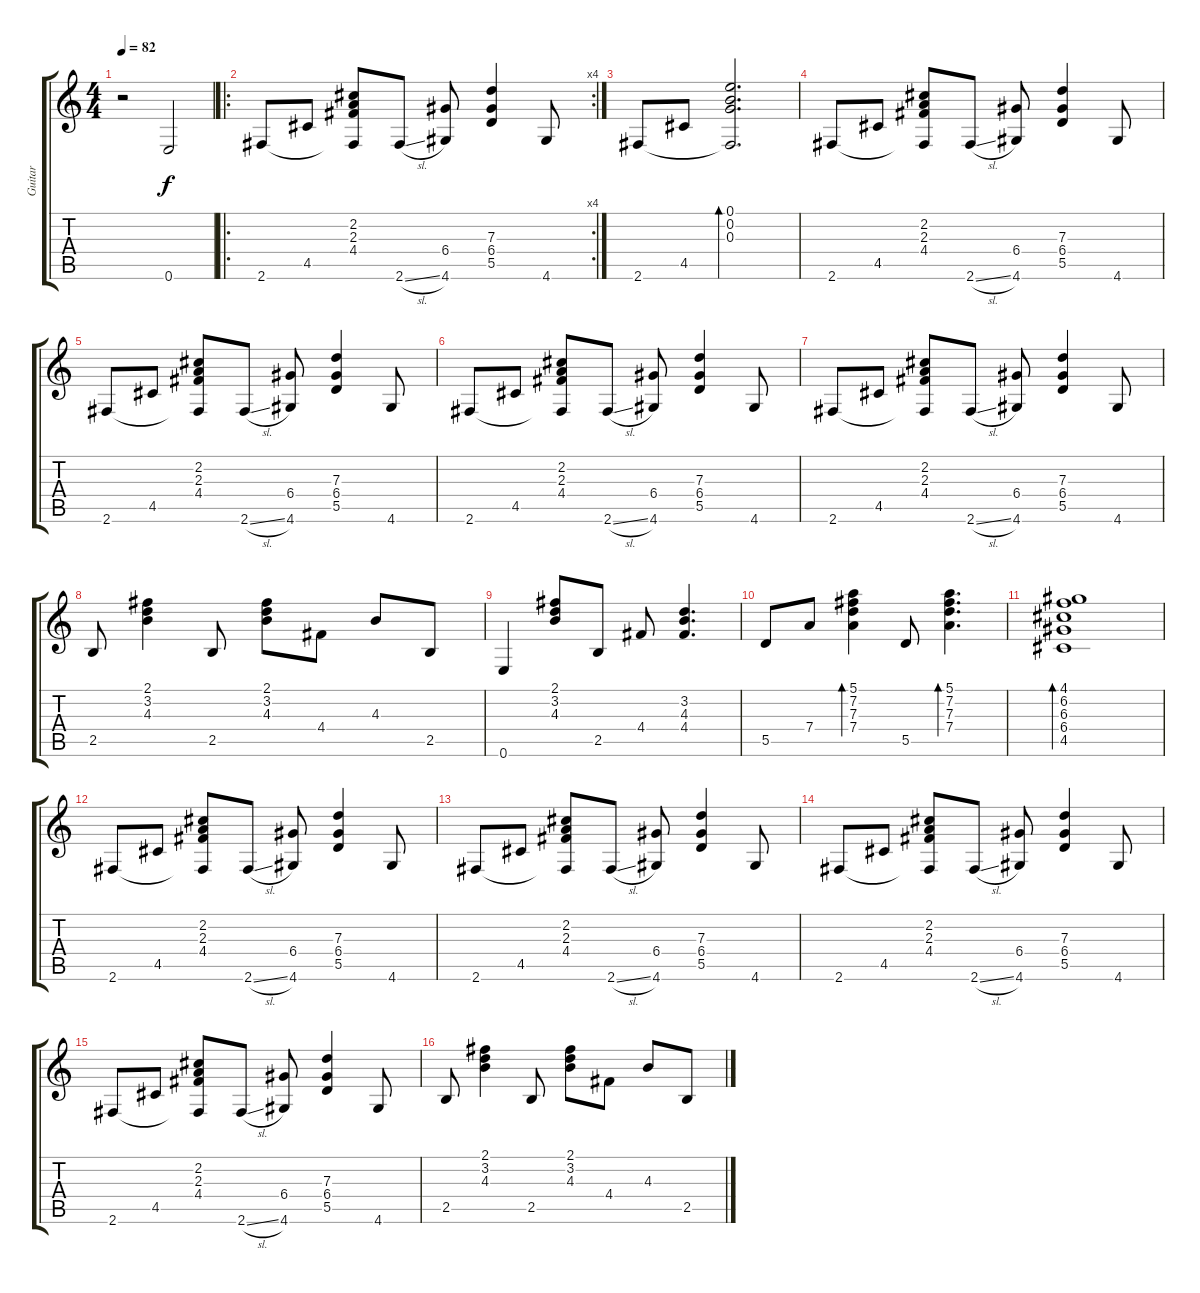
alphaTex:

\track ("Guitar" "Guitar") {instrument acousticguitarnylon}
\staff {score tabs}
\tuning (E4 B3 G3 D3 A2 E2) {hide}
\ts (4 4)
\tempo 82
\clef g2
\ks c
r.2{dy f instrument acousticguitarnylon} 0.6.2 |
\ro
\rc 4
2.6.8 4.5.8 (2.2 2.3 4.4 2.6{t}).8 2.6{sl}.8 (6.4 4.6).8 (7.3 6.4 5.5).4 4.6.8 |
2.6.8 4.5.8 (0.1 0.2 0.3 2.6{t}).2{d bd 120} |
2.6.8 4.5.8 (2.2 2.3 4.4 2.6{t}).8 2.6{sl}.8 (6.4 4.6).8 (7.3 6.4 5.5).4 4.6.8 |
2.6.8 4.5.8 (2.2 2.3 4.4 2.6{t}).8 2.6{sl}.8 (6.4 4.6).8 (7.3 6.4 5.5).4 4.6.8 |
2.6.8 4.5.8 (2.2 2.3 4.4 2.6{t}).8 2.6{sl}.8 (6.4 4.6).8 (7.3 6.4 5.5).4 4.6.8 |
2.6.8 4.5.8 (2.2 2.3 4.4 2.6{t}).8 2.6{sl}.8 (6.4 4.6).8 (7.3 6.4 5.5).4 4.6.8 |
2.5.8 (2.1 3.2 4.3).4 2.5.8 (2.1 3.2 4.3).8 4.4.8 4.3.8 2.5.8 |
0.6.4 (2.1 3.2 4.3).8 2.5.8 4.4.8 (3.2 4.3 4.4).4{d} |
5.5.8 7.4.8 (5.1 7.2 7.3 7.4).4{bd 240} 5.5.8 (5.1 7.2 7.3 7.4).4{d bd 120} |
(4.1 6.2 6.3 6.4 4.5).1{bd 120} |
2.6.8 4.5.8 (2.2 2.3 4.4 2.6{t}).8 2.6{sl}.8 (6.4 4.6).8 (7.3 6.4 5.5).4 4.6.8 |
2.6.8 4.5.8 (2.2 2.3 4.4 2.6{t}).8 2.6{sl}.8 (6.4 4.6).8 (7.3 6.4 5.5).4 4.6.8 |
2.6.8 4.5.8 (2.2 2.3 4.4 2.6{t}).8 2.6{sl}.8 (6.4 4.6).8 (7.3 6.4 5.5).4 4.6.8 |
2.6.8 4.5.8 (2.2 2.3 4.4 2.6{t}).8 2.6{sl}.8 (6.4 4.6).8 (7.3 6.4 5.5).4 4.6.8 |
2.5.8 (2.1 3.2 4.3).4 2.5.8 (2.1 3.2 4.3).8 4.4.8 4.3.8 2.5.8
